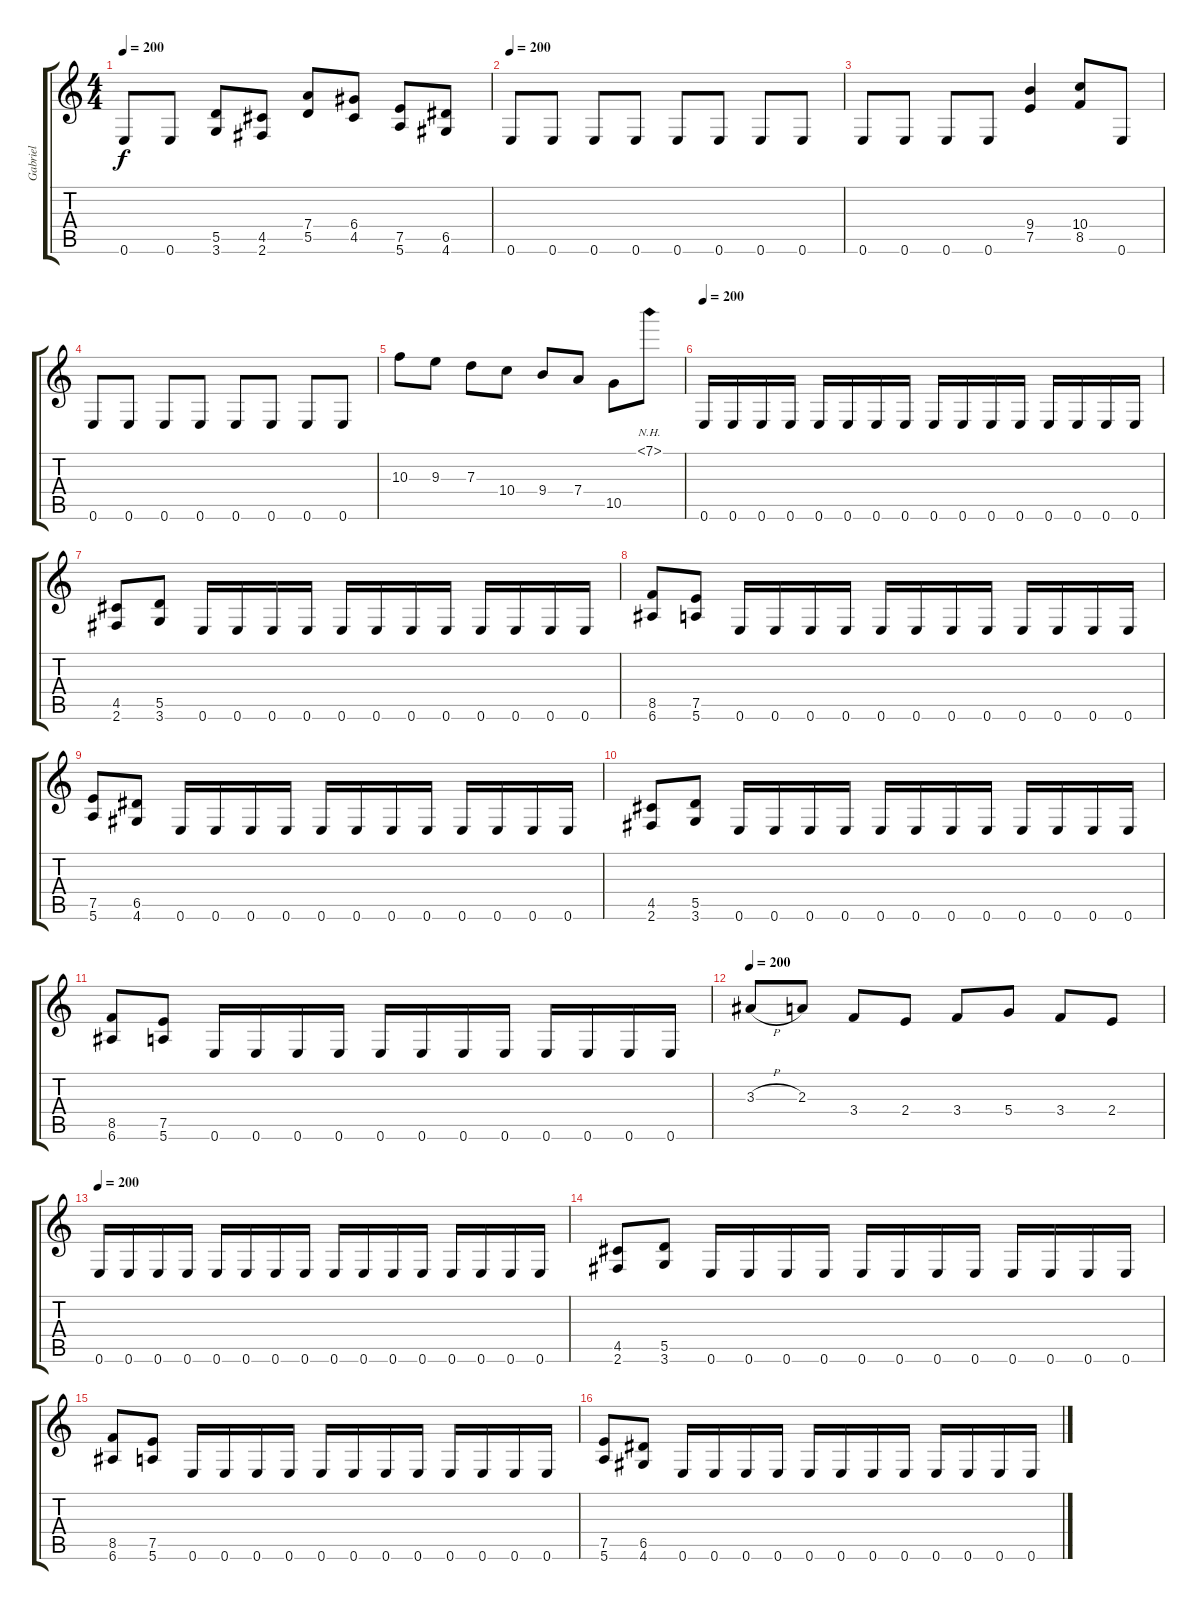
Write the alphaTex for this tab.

\track ("Gabriel" "Gabriel") {instrument overdrivenguitar}
\staff {score tabs}
\tuning (E4 B3 G3 D3 A2 E2) {hide}
\ts (4 4)
\tempo 200
\clef g2
\ks c
0.6.8{dy f} 0.6.8 (5.5 3.6).8 (4.5 2.6).8 (7.4 5.5).8 (6.4 4.5).8 (7.5 5.6).8 (6.5 4.6).8 |
\tempo 200
0.6.8 0.6.8 0.6.8 0.6.8 0.6.8 0.6.8 0.6.8 0.6.8 |
0.6.8 0.6.8 0.6.8 0.6.8 (9.4 7.5).4 (10.4 8.5).8 0.6.8 |
0.6.8 0.6.8 0.6.8 0.6.8 0.6.8 0.6.8 0.6.8 0.6.8 |
10.3.8 9.3.8 7.3.8 10.4.8 9.4.8 7.4.8 10.5.8 7.1{nh}.8 |
\tempo 200
0.6.16 0.6.16 0.6.16 0.6.16 0.6.16 0.6.16 0.6.16 0.6.16 0.6.16 0.6.16 0.6.16 0.6.16 0.6.16 0.6.16 0.6.16 0.6.16 |
(4.5 2.6).8 (5.5 3.6).8 0.6.16 0.6.16 0.6.16 0.6.16 0.6.16 0.6.16 0.6.16 0.6.16 0.6.16 0.6.16 0.6.16 0.6.16 |
(8.5 6.6).8 (7.5 5.6).8 0.6.16 0.6.16 0.6.16 0.6.16 0.6.16 0.6.16 0.6.16 0.6.16 0.6.16 0.6.16 0.6.16 0.6.16 |
(7.5 5.6).8 (6.5 4.6).8 0.6.16 0.6.16 0.6.16 0.6.16 0.6.16 0.6.16 0.6.16 0.6.16 0.6.16 0.6.16 0.6.16 0.6.16 |
(4.5 2.6).8 (5.5 3.6).8 0.6.16 0.6.16 0.6.16 0.6.16 0.6.16 0.6.16 0.6.16 0.6.16 0.6.16 0.6.16 0.6.16 0.6.16 |
(8.5 6.6).8 (7.5 5.6).8 0.6.16 0.6.16 0.6.16 0.6.16 0.6.16 0.6.16 0.6.16 0.6.16 0.6.16 0.6.16 0.6.16 0.6.16 |
\tempo 200
3.3{h}.8 2.3.8 3.4.8 2.4.8 3.4.8 5.4.8 3.4.8 2.4.8 |
\tempo 200
0.6.16 0.6.16 0.6.16 0.6.16 0.6.16 0.6.16 0.6.16 0.6.16 0.6.16 0.6.16 0.6.16 0.6.16 0.6.16 0.6.16 0.6.16 0.6.16 |
(4.5 2.6).8 (5.5 3.6).8 0.6.16 0.6.16 0.6.16 0.6.16 0.6.16 0.6.16 0.6.16 0.6.16 0.6.16 0.6.16 0.6.16 0.6.16 |
(8.5 6.6).8 (7.5 5.6).8 0.6.16 0.6.16 0.6.16 0.6.16 0.6.16 0.6.16 0.6.16 0.6.16 0.6.16 0.6.16 0.6.16 0.6.16 |
(7.5 5.6).8 (6.5 4.6).8 0.6.16 0.6.16 0.6.16 0.6.16 0.6.16 0.6.16 0.6.16 0.6.16 0.6.16 0.6.16 0.6.16 0.6.16
